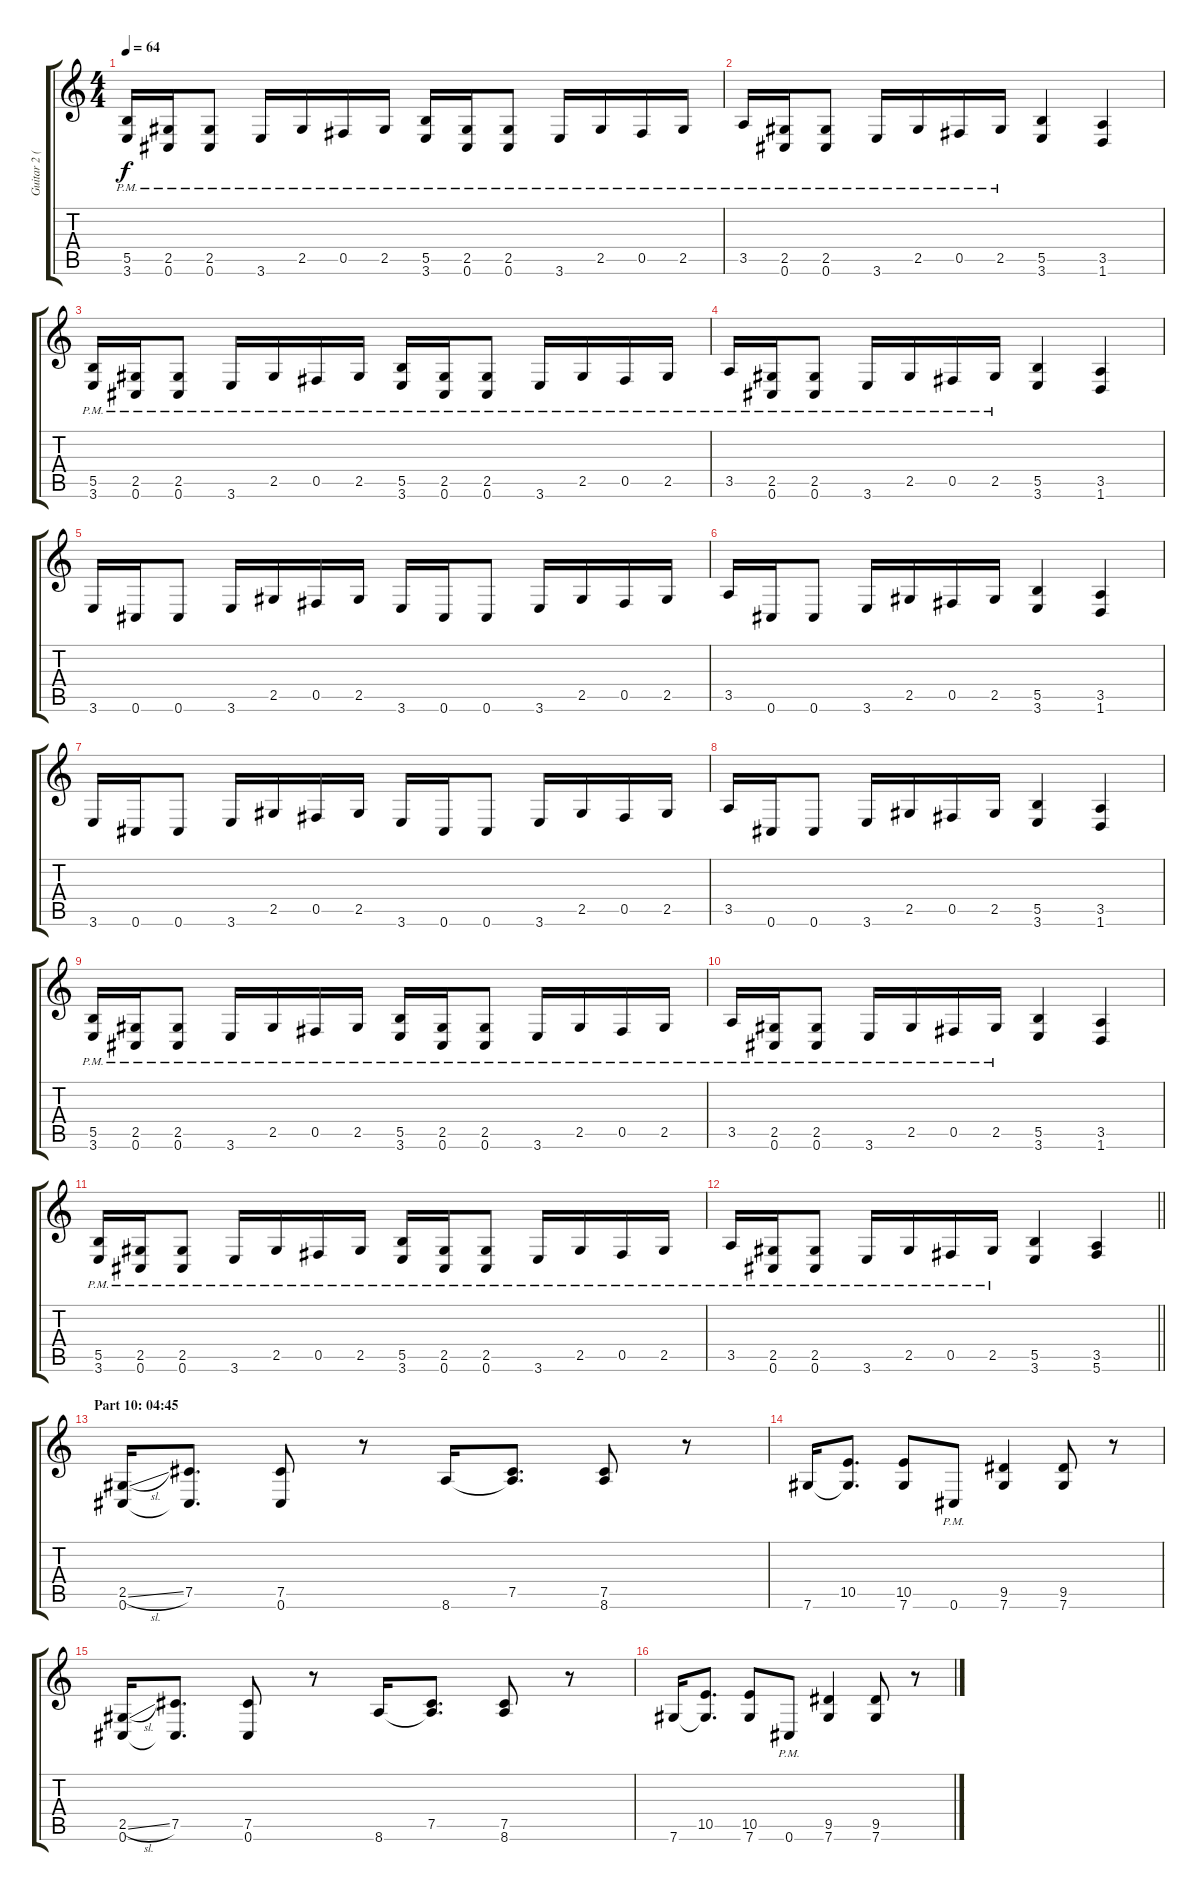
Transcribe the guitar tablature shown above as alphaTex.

\track ("Guitar 2 (Distortion)" "Guitar 2 (") {instrument distortionguitar}
\staff {score tabs}
\tuning (Db4 Ab3 E3 B2 Gb2 Db2) {hide}
\ts (4 4)
\tempo 64
\clef g2
\ks c
(5.5{pm} 3.6{pm}).16{dy f} (2.5{pm} 0.6{pm}).16 (2.5{pm} 0.6{pm}).8 3.6{pm}.16 2.5{pm}.16 0.5{pm}.16 2.5{pm}.16 (5.5{pm} 3.6{pm}).16 (2.5{pm} 0.6{pm}).16 (2.5{pm} 0.6{pm}).8 3.6{pm}.16 2.5{pm}.16 0.5{pm}.16 2.5{pm}.16 |
3.5{pm}.16 (2.5{pm} 0.6{pm}).16 (2.5{pm} 0.6{pm}).8 3.6{pm}.16 2.5{pm}.16 0.5{pm}.16 2.5{pm}.16 (5.5 3.6).4 (3.5 1.6).4 |
(5.5{pm} 3.6{pm}).16 (2.5{pm} 0.6{pm}).16 (2.5{pm} 0.6{pm}).8 3.6{pm}.16 2.5{pm}.16 0.5{pm}.16 2.5{pm}.16 (5.5{pm} 3.6{pm}).16 (2.5{pm} 0.6{pm}).16 (2.5{pm} 0.6{pm}).8 3.6{pm}.16 2.5{pm}.16 0.5{pm}.16 2.5{pm}.16 |
3.5{pm}.16 (2.5{pm} 0.6{pm}).16 (2.5{pm} 0.6{pm}).8 3.6{pm}.16 2.5{pm}.16 0.5{pm}.16 2.5{pm}.16 (5.5 3.6).4 (3.5 1.6).4 |
3.6.16 0.6.16 0.6.8 3.6.16 2.5.16 0.5.16 2.5.16 3.6.16 0.6.16 0.6.8 3.6.16 2.5.16 0.5.16 2.5.16 |
3.5.16 0.6.16 0.6.8 3.6.16 2.5.16 0.5.16 2.5.16 (5.5 3.6).4 (3.5 1.6).4 |
3.6.16 0.6.16 0.6.8 3.6.16 2.5.16 0.5.16 2.5.16 3.6.16 0.6.16 0.6.8 3.6.16 2.5.16 0.5.16 2.5.16 |
3.5.16 0.6.16 0.6.8 3.6.16 2.5.16 0.5.16 2.5.16 (5.5 3.6).4 (3.5 1.6).4 |
(5.5{pm} 3.6{pm}).16 (2.5{pm} 0.6{pm}).16 (2.5{pm} 0.6{pm}).8 3.6{pm}.16 2.5{pm}.16 0.5{pm}.16 2.5{pm}.16 (5.5{pm} 3.6{pm}).16 (2.5{pm} 0.6{pm}).16 (2.5{pm} 0.6{pm}).8 3.6{pm}.16 2.5{pm}.16 0.5{pm}.16 2.5{pm}.16 |
3.5{pm}.16 (2.5{pm} 0.6{pm}).16 (2.5{pm} 0.6{pm}).8 3.6{pm}.16 2.5{pm}.16 0.5{pm}.16 2.5{pm}.16 (5.5 3.6).4 (3.5 1.6).4 |
(5.5{pm} 3.6{pm}).16 (2.5{pm} 0.6{pm}).16 (2.5{pm} 0.6{pm}).8 3.6{pm}.16 2.5{pm}.16 0.5{pm}.16 2.5{pm}.16 (5.5{pm} 3.6{pm}).16 (2.5{pm} 0.6{pm}).16 (2.5{pm} 0.6{pm}).8 3.6{pm}.16 2.5{pm}.16 0.5{pm}.16 2.5{pm}.16 |
\barLineRight lightlight
3.5{pm}.16 (2.5{pm} 0.6{pm}).16 (2.5{pm} 0.6{pm}).8 3.6{pm}.16 2.5{pm}.16 0.5{pm}.16 2.5{pm}.16 (5.5 3.6).4 (3.5 5.6).4 |
\section ("" "Part 10: 04:45")
(2.5{sl} 0.6).16 (7.5 0.6{t}).8{d} (7.5 0.6).8 r.8 8.6.16 (7.5 8.6{t}).8{d} (7.5 8.6).8 r.8 |
7.6.16 (10.5 7.6{t}).8{d} (10.5 7.6).8 0.6{pm}.8 (9.5 7.6).4 (9.5 7.6).8 r.8 |
(2.5{sl} 0.6).16 (7.5 0.6{t}).8{d} (7.5 0.6).8 r.8 8.6.16 (7.5 8.6{t}).8{d} (7.5 8.6).8 r.8 |
7.6.16 (10.5 7.6{t}).8{d} (10.5 7.6).8 0.6{pm}.8 (9.5 7.6).4 (9.5 7.6).8 r.8
